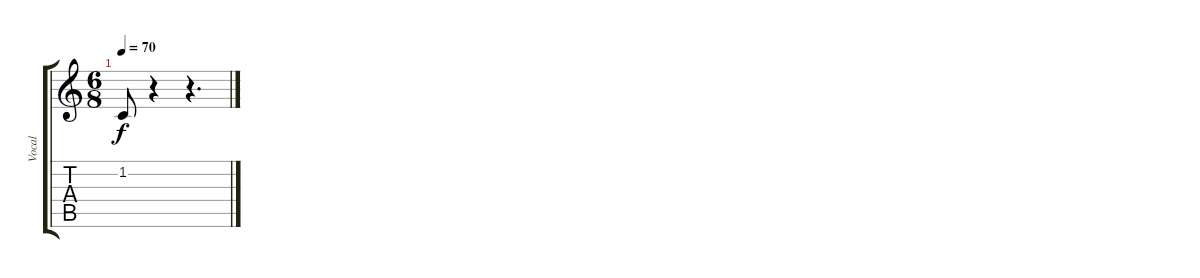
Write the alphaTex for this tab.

\track ("Vocal" "Vocal") {instrument acousticgrandpiano}
\staff {score tabs}
\tuning (E4 B3 G3 D3 A2 E2) {hide}
\ts (6 8)
\tempo 70
\clef g2
\ks c
1.2{t}.8{dy f} r.4 r.4{d}
